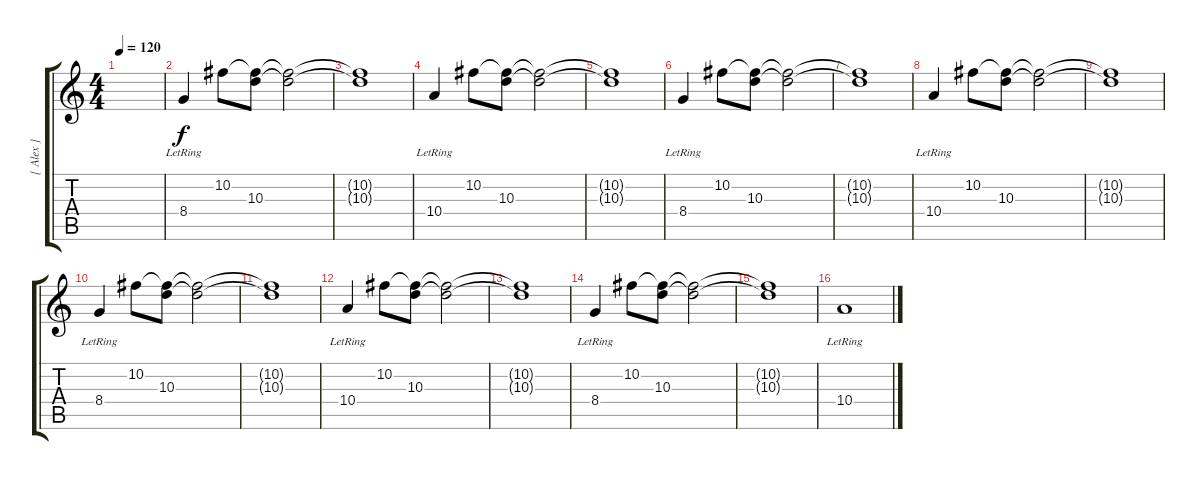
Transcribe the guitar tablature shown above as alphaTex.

\track ("[ Alex ]" "[ Alex ]") {instrument overdrivenguitar}
\staff {score tabs}
\tuning (Db4 Ab3 E3 B2 Gb2 B1) {hide}
\ts (4 4)
\tempo 120
\clef g2
\ks c
|
8.4{lr}.4{volume 13} 10.2.8 (10.2{t} 10.3).8 (10.2{t} 10.3{t}).2 |
(10.2{t} 10.3{t}).1 |
10.4{lr}.4 10.2.8 (10.2{t} 10.3).8 (10.2{t} 10.3{t}).2 |
(10.2{t} 10.3{t}).1 |
8.4{lr}.4{volume 13} 10.2.8 (10.2{t} 10.3).8 (10.2{t} 10.3{t}).2 |
(10.2{t} 10.3{t}).1 |
10.4{lr}.4 10.2.8 (10.2{t} 10.3).8 (10.2{t} 10.3{t}).2 |
(10.2{t} 10.3{t}).1 |
8.4{lr}.4{volume 13} 10.2.8 (10.2{t} 10.3).8 (10.2{t} 10.3{t}).2 |
(10.2{t} 10.3{t}).1 |
10.4{lr}.4 10.2.8 (10.2{t} 10.3).8 (10.2{t} 10.3{t}).2 |
(10.2{t} 10.3{t}).1 |
8.4{lr}.4{volume 13} 10.2.8 (10.2{t} 10.3).8 (10.2{t} 10.3{t}).2 |
(10.2{t} 10.3{t}).1 |
10.4{lr}.1
